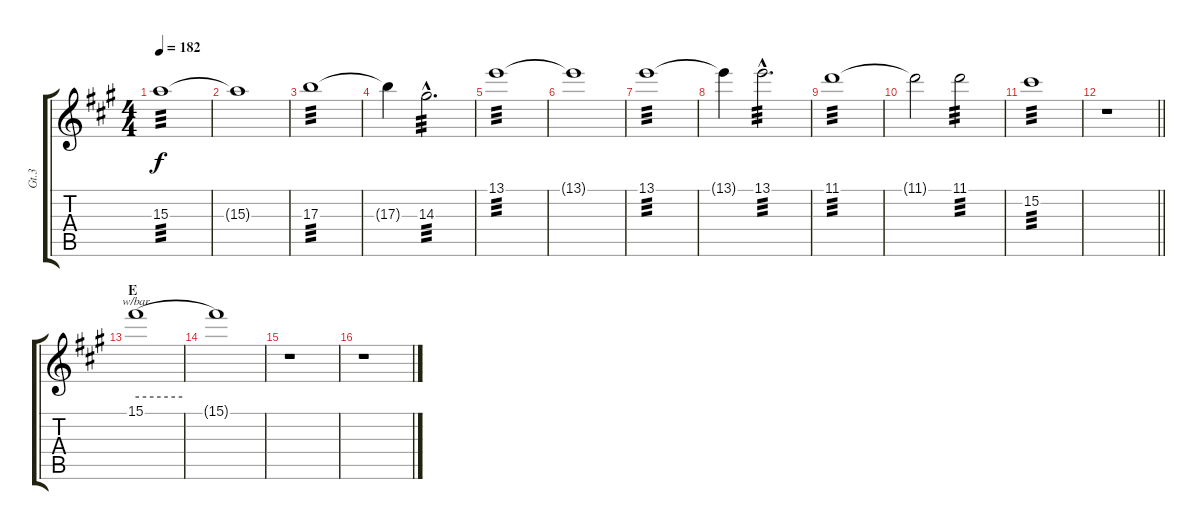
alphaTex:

\track ("Gt.3" "Gt.3") {instrument overdrivenguitar}
\staff {score tabs}
\tuning (Eb4 Bb3 Gb3 Db3 Ab2 Db2) {hide}
\ts (4 4)
\tempo 182
\clef g2
\ks a
15.3.1{tp 3 dy f} |
15.3{t}.1 |
17.3.1{tp 3} |
17.3{t}.4 14.3{hac}.2{d tp 3} |
13.1.1{tp 3} |
13.1{t}.1 |
13.1.1{tp 3} |
13.1{t}.4 13.1{hac}.2{d tp 3} |
11.1.1{tp 3} |
11.1{t}.2 11.1.2{tp 3} |
15.2.1{tp 3} |
\barLineRight lightlight
r.1 |
\section ("" "E")
15.1.1{tbe (hold default 0 0 60 0)} |
15.1{t}.1{volume 7} |
r.1 |
r.1
